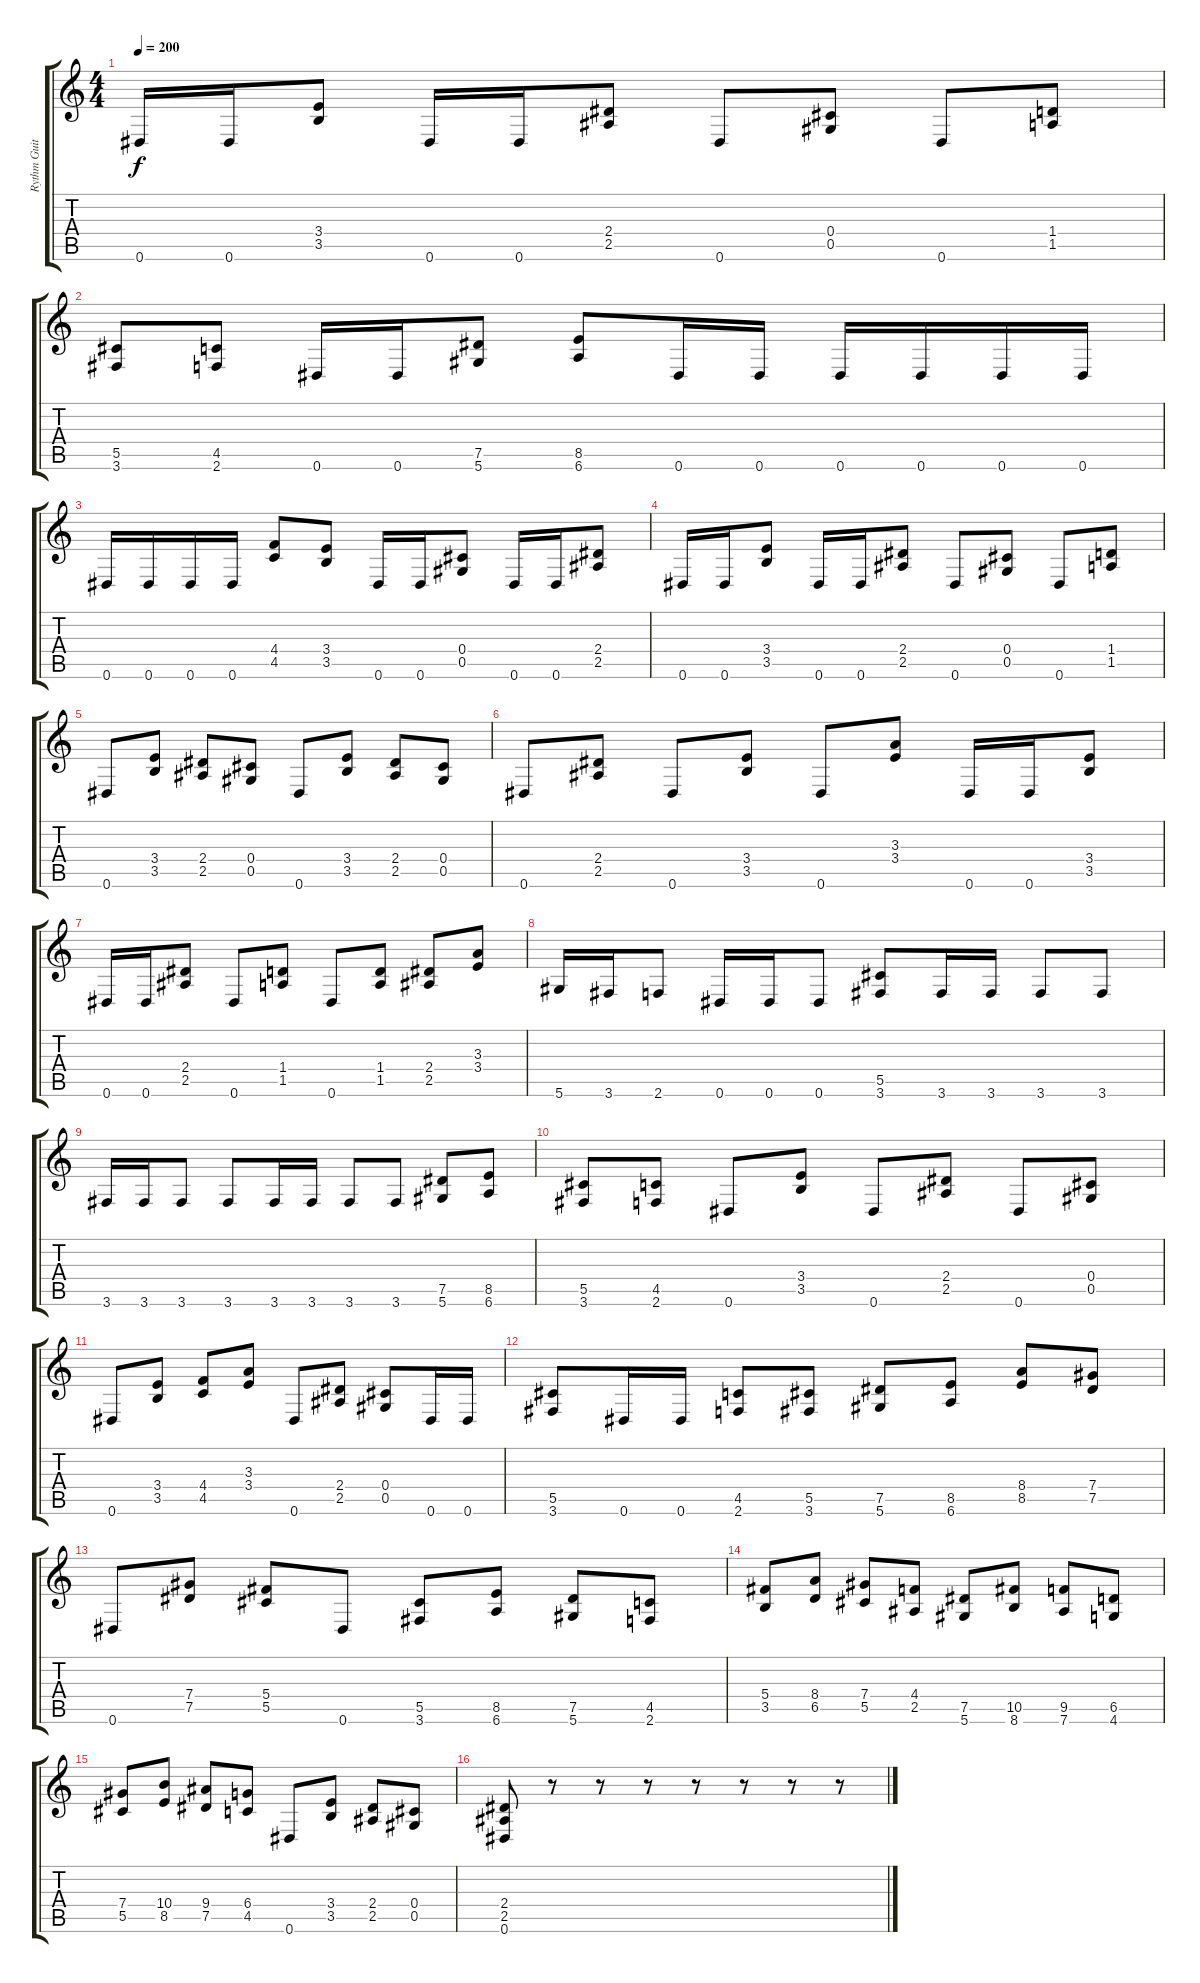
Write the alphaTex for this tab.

\track ("Rythm Guitar" "Rythm Guit") {instrument distortionguitar}
\staff {score tabs}
\tuning (Eb4 Bb3 Gb3 Db3 Ab2 Eb2) {hide}
\ts (4 4)
\tempo 200
\clef g2
\ks c
0.6.16{dy f} 0.6.16 (3.4 3.5).8 0.6.16 0.6.16 (2.4 2.5).8 0.6.8 (0.4 0.5).8 0.6.8 (1.4 1.5).8 |
(5.5 3.6).8 (4.5 2.6).8 0.6.16 0.6.16 (7.5 5.6).8 (8.5 6.6).8 0.6.16 0.6.16 0.6.16 0.6.16 0.6.16 0.6.16 |
0.6.16 0.6.16 0.6.16 0.6.16 (4.4 4.5).8 (3.4 3.5).8 0.6.16 0.6.16 (0.4 0.5).8 0.6.16 0.6.16 (2.4 2.5).8 |
0.6.16 0.6.16 (3.4 3.5).8 0.6.16 0.6.16 (2.4 2.5).8 0.6.8 (0.4 0.5).8 0.6.8 (1.4 1.5).8 |
0.6.8 (3.4 3.5).8 (2.4 2.5).8 (0.4 0.5).8 0.6.8 (3.4 3.5).8 (2.4 2.5).8 (0.4 0.5).8 |
0.6.8 (2.4 2.5).8 0.6.8 (3.4 3.5).8 0.6.8 (3.3 3.4).8 0.6.16 0.6.16 (3.4 3.5).8 |
0.6.16 0.6.16 (2.4 2.5).8 0.6.8 (1.4 1.5).8 0.6.8 (1.4 1.5).8 (2.4 2.5).8 (3.3 3.4).8 |
5.6.16 3.6.16 2.6.8 0.6.16 0.6.16 0.6.8 (5.5 3.6).8 3.6.16 3.6.16 3.6.8 3.6.8 |
3.6.16 3.6.16 3.6.8 3.6.8 3.6.16 3.6.16 3.6.8 3.6.8 (7.5 5.6).8 (8.5 6.6).8 |
(5.5 3.6).8 (4.5 2.6).8 0.6.8 (3.4 3.5).8 0.6.8 (2.4 2.5).8 0.6.8 (0.4 0.5).8 |
0.6.8 (3.4 3.5).8 (4.4 4.5).8 (3.3 3.4).8 0.6.8 (2.4 2.5).8 (0.4 0.5).8 0.6.16 0.6.16 |
(5.5 3.6).8 0.6.16 0.6.16 (4.5 2.6).8 (5.5 3.6).8 (7.5 5.6).8 (8.5 6.6).8 (8.4 8.5).8 (7.4 7.5).8 |
0.6.8 (7.4 7.5).8 (5.4 5.5).8 0.6.8 (5.5 3.6).8 (8.5 6.6).8 (7.5 5.6).8 (4.5 2.6).8 |
(5.4 3.5).8 (8.4 6.5).8 (7.4 5.5).8 (4.4 2.5).8 (7.5 5.6).8 (10.5 8.6).8 (9.5 7.6).8 (6.5 4.6).8 |
(7.4 5.5).8 (10.4 8.5).8 (9.4 7.5).8 (6.4 4.5).8 0.6.8 (3.4 3.5).8 (2.4 2.5).8 (0.4 0.5).8 |
(2.4 2.5 0.6).8 r.8 r.8 r.8 r.8 r.8 r.8 r.8
